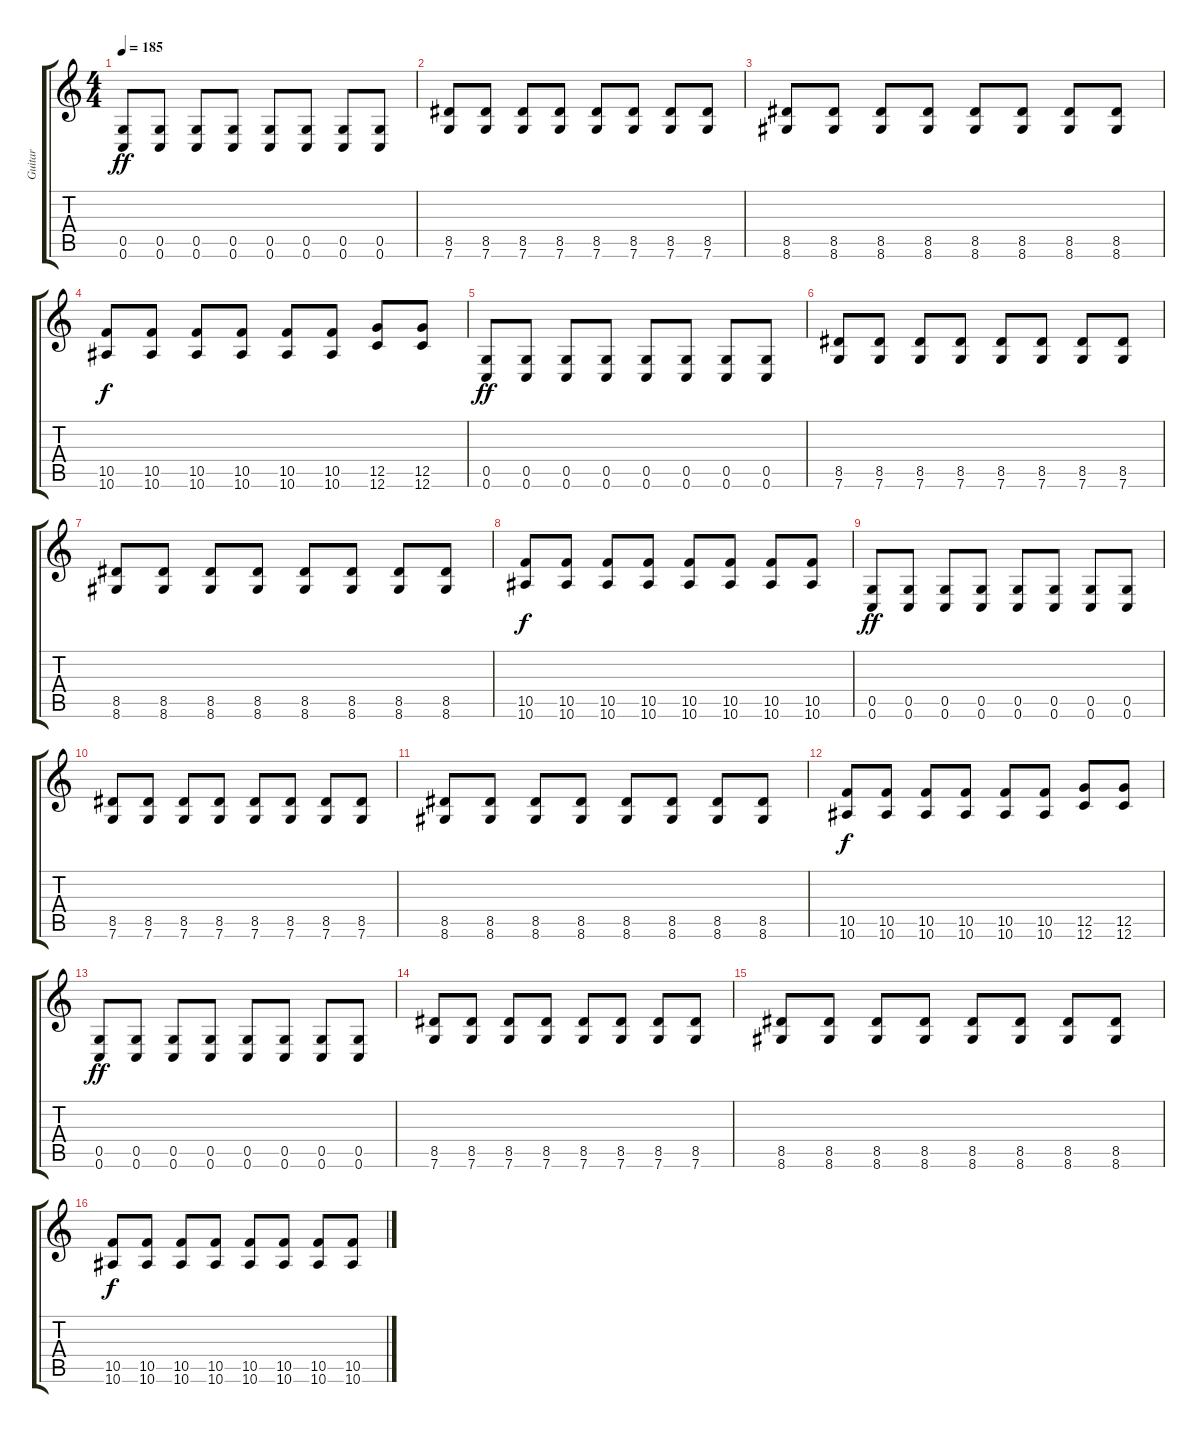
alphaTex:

\track ("Guitar " "Guitar ") {instrument distortionguitar}
\staff {score tabs}
\tuning (D4 A3 F3 C3 G2 C2) {hide}
\ts (4 4)
\tempo 185
\clef g2
\ks c
(0.5 0.6).8{dy ff} (0.5 0.6).8 (0.5 0.6).8 (0.5 0.6).8 (0.5 0.6).8 (0.5 0.6).8 (0.5 0.6).8 (0.5 0.6).8 |
(8.5 7.6).8 (8.5 7.6).8 (8.5 7.6).8 (8.5 7.6).8 (8.5 7.6).8 (8.5 7.6).8 (8.5 7.6).8 (8.5 7.6).8 |
(8.5 8.6).8 (8.5 8.6).8 (8.5 8.6).8 (8.5 8.6).8 (8.5 8.6).8 (8.5 8.6).8 (8.5 8.6).8 (8.5 8.6).8 |
(10.5 10.6).8{dy f} (10.5 10.6).8 (10.5 10.6).8 (10.5 10.6).8 (10.5 10.6).8 (10.5 10.6).8 (12.5 12.6).8 (12.5 12.6).8 |
(0.5 0.6).8{dy ff} (0.5 0.6).8 (0.5 0.6).8 (0.5 0.6).8 (0.5 0.6).8 (0.5 0.6).8 (0.5 0.6).8 (0.5 0.6).8 |
(8.5 7.6).8 (8.5 7.6).8 (8.5 7.6).8 (8.5 7.6).8 (8.5 7.6).8 (8.5 7.6).8 (8.5 7.6).8 (8.5 7.6).8 |
(8.5 8.6).8 (8.5 8.6).8 (8.5 8.6).8 (8.5 8.6).8 (8.5 8.6).8 (8.5 8.6).8 (8.5 8.6).8 (8.5 8.6).8 |
(10.5 10.6).8{dy f} (10.5 10.6).8 (10.5 10.6).8 (10.5 10.6).8 (10.5 10.6).8 (10.5 10.6).8 (10.5 10.6).8 (10.5 10.6).8 |
(0.5 0.6).8{dy ff} (0.5 0.6).8 (0.5 0.6).8 (0.5 0.6).8 (0.5 0.6).8 (0.5 0.6).8 (0.5 0.6).8 (0.5 0.6).8 |
(8.5 7.6).8 (8.5 7.6).8 (8.5 7.6).8 (8.5 7.6).8 (8.5 7.6).8 (8.5 7.6).8 (8.5 7.6).8 (8.5 7.6).8 |
(8.5 8.6).8 (8.5 8.6).8 (8.5 8.6).8 (8.5 8.6).8 (8.5 8.6).8 (8.5 8.6).8 (8.5 8.6).8 (8.5 8.6).8 |
(10.5 10.6).8{dy f} (10.5 10.6).8 (10.5 10.6).8 (10.5 10.6).8 (10.5 10.6).8 (10.5 10.6).8 (12.5 12.6).8 (12.5 12.6).8 |
(0.5 0.6).8{dy ff} (0.5 0.6).8 (0.5 0.6).8 (0.5 0.6).8 (0.5 0.6).8 (0.5 0.6).8 (0.5 0.6).8 (0.5 0.6).8 |
(8.5 7.6).8 (8.5 7.6).8 (8.5 7.6).8 (8.5 7.6).8 (8.5 7.6).8 (8.5 7.6).8 (8.5 7.6).8 (8.5 7.6).8 |
(8.5 8.6).8 (8.5 8.6).8 (8.5 8.6).8 (8.5 8.6).8 (8.5 8.6).8 (8.5 8.6).8 (8.5 8.6).8 (8.5 8.6).8 |
(10.5 10.6).8{dy f} (10.5 10.6).8 (10.5 10.6).8 (10.5 10.6).8 (10.5 10.6).8 (10.5 10.6).8 (10.5 10.6).8 (10.5 10.6).8
